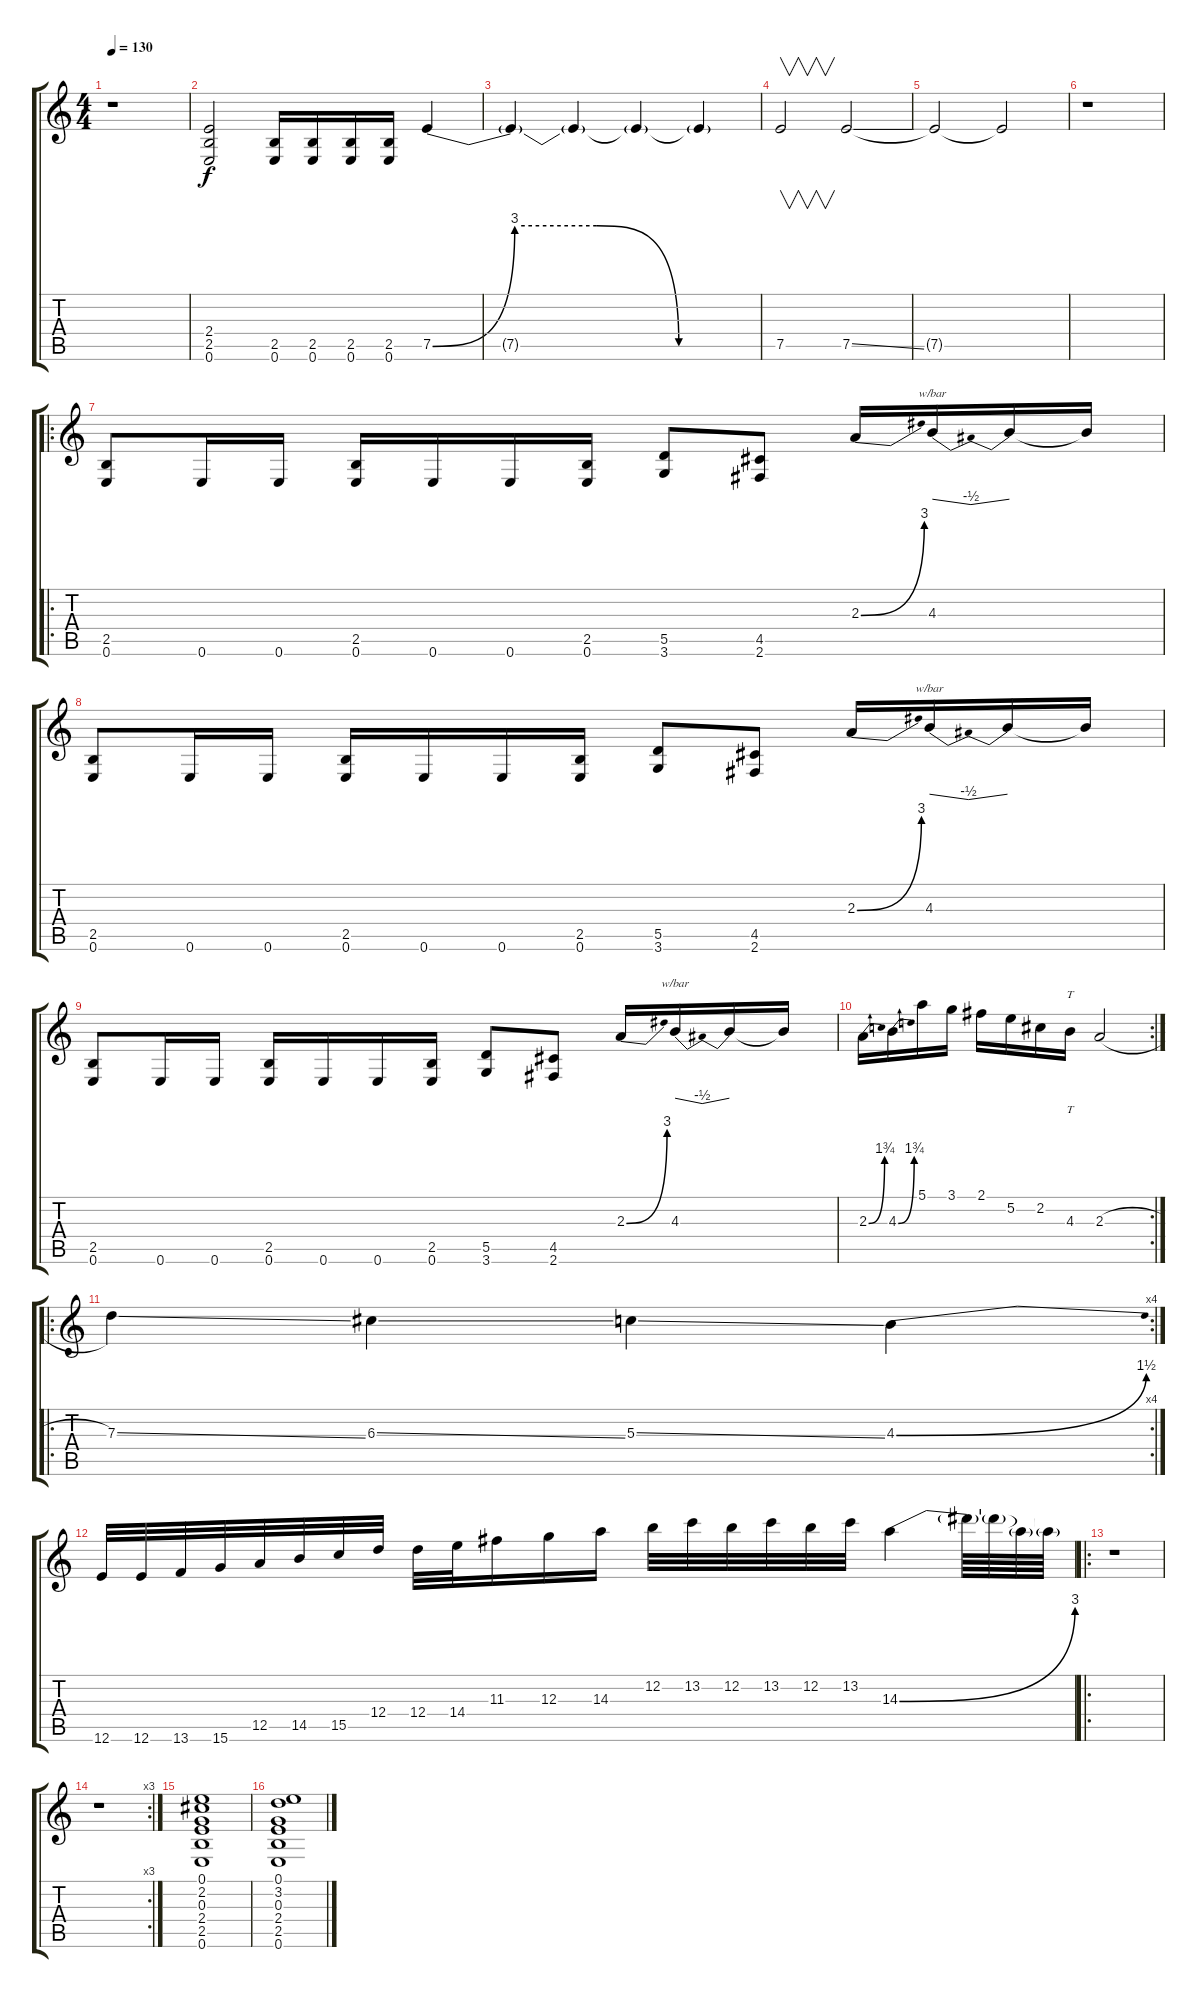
\track "" {instrument distortionguitar}
\staff {score tabs}
\tuning (E4 B3 G3 D3 A2 E2) {hide}
\ts (4 4)
\tempo 130
\clef g2
\ks c
r.1{dy f instrument distortionguitar} |
(2.4 2.5 0.6).2 (2.5 0.6).16 (2.5 0.6).16 (2.5 0.6).16 (2.5 0.6).16 7.5{be (custom 0 0 15 12 30 12 45 0 60 0)}.4 |
7.5{t}.4 7.5{t}.4 7.5{t}.4 7.5{t}.4 |
7.5.2{v} 7.5{ss}.2 |
7.5{t}.2 7.5{t}.2 |
r.1 |
\ro
(2.5 0.6).8 0.6.16 0.6.16 (2.5 0.6).16 0.6.16 0.6.16 (2.5 0.6).16 (5.5 3.6).8 (4.5 2.6).8 2.3{be (bend 0 0 60 12)}.16 4.3.16{tbe (dip default 0 0 30 -2 60 0)} 4.3{t}.16 4.3{t}.16 |
(2.5 0.6).8 0.6.16 0.6.16 (2.5 0.6).16 0.6.16 0.6.16 (2.5 0.6).16 (5.5 3.6).8 (4.5 2.6).8 2.3{be (bend 0 0 60 12)}.16 4.3.16{tbe (dip default 0 0 30 -2 60 0)} 4.3{t}.16 4.3{t}.16 |
(2.5 0.6).8 0.6.16 0.6.16 (2.5 0.6).16 0.6.16 0.6.16 (2.5 0.6).16 (5.5 3.6).8 (4.5 2.6).8 2.3{be (bend 0 0 60 12)}.16 4.3.16{tbe (dip default 0 0 30 -2 60 0)} 4.3{t}.16 4.3{t}.16 |
\rc 2
2.3{be (bend 0 0 60 7)}.16 4.3{be (bend 0 0 60 7)}.16 5.1.16 3.1.16 2.1.16 5.2.16 2.2.16 4.3.16{tt} 2.3{h}.2 |
\ro
\rc 4
7.3{ss}.4 6.3{ss}.4 5.3{ss}.4 4.3{be (bend 0 0 60 6)}.4 |
12.6.32 12.6.32 13.6.32 15.6.32 12.5.32 14.5.32 15.5.32 12.4.32 12.4.32 14.4.32 11.3.16 12.3.16 14.3.16 12.2.32 13.2.32 12.2.32 13.2.32 12.2.32 13.2.32 14.3{be (bend 0 0 60 12)}.4 14.3{t}.64 14.3{t}.64 14.3{t}.64 14.3{t}.64 |
\ro
r.1 |
\rc 3
r.1 |
(0.1 2.2 0.3 2.4 2.5 0.6).1 |
(0.1 3.2 0.3 2.4 2.5 0.6).1
